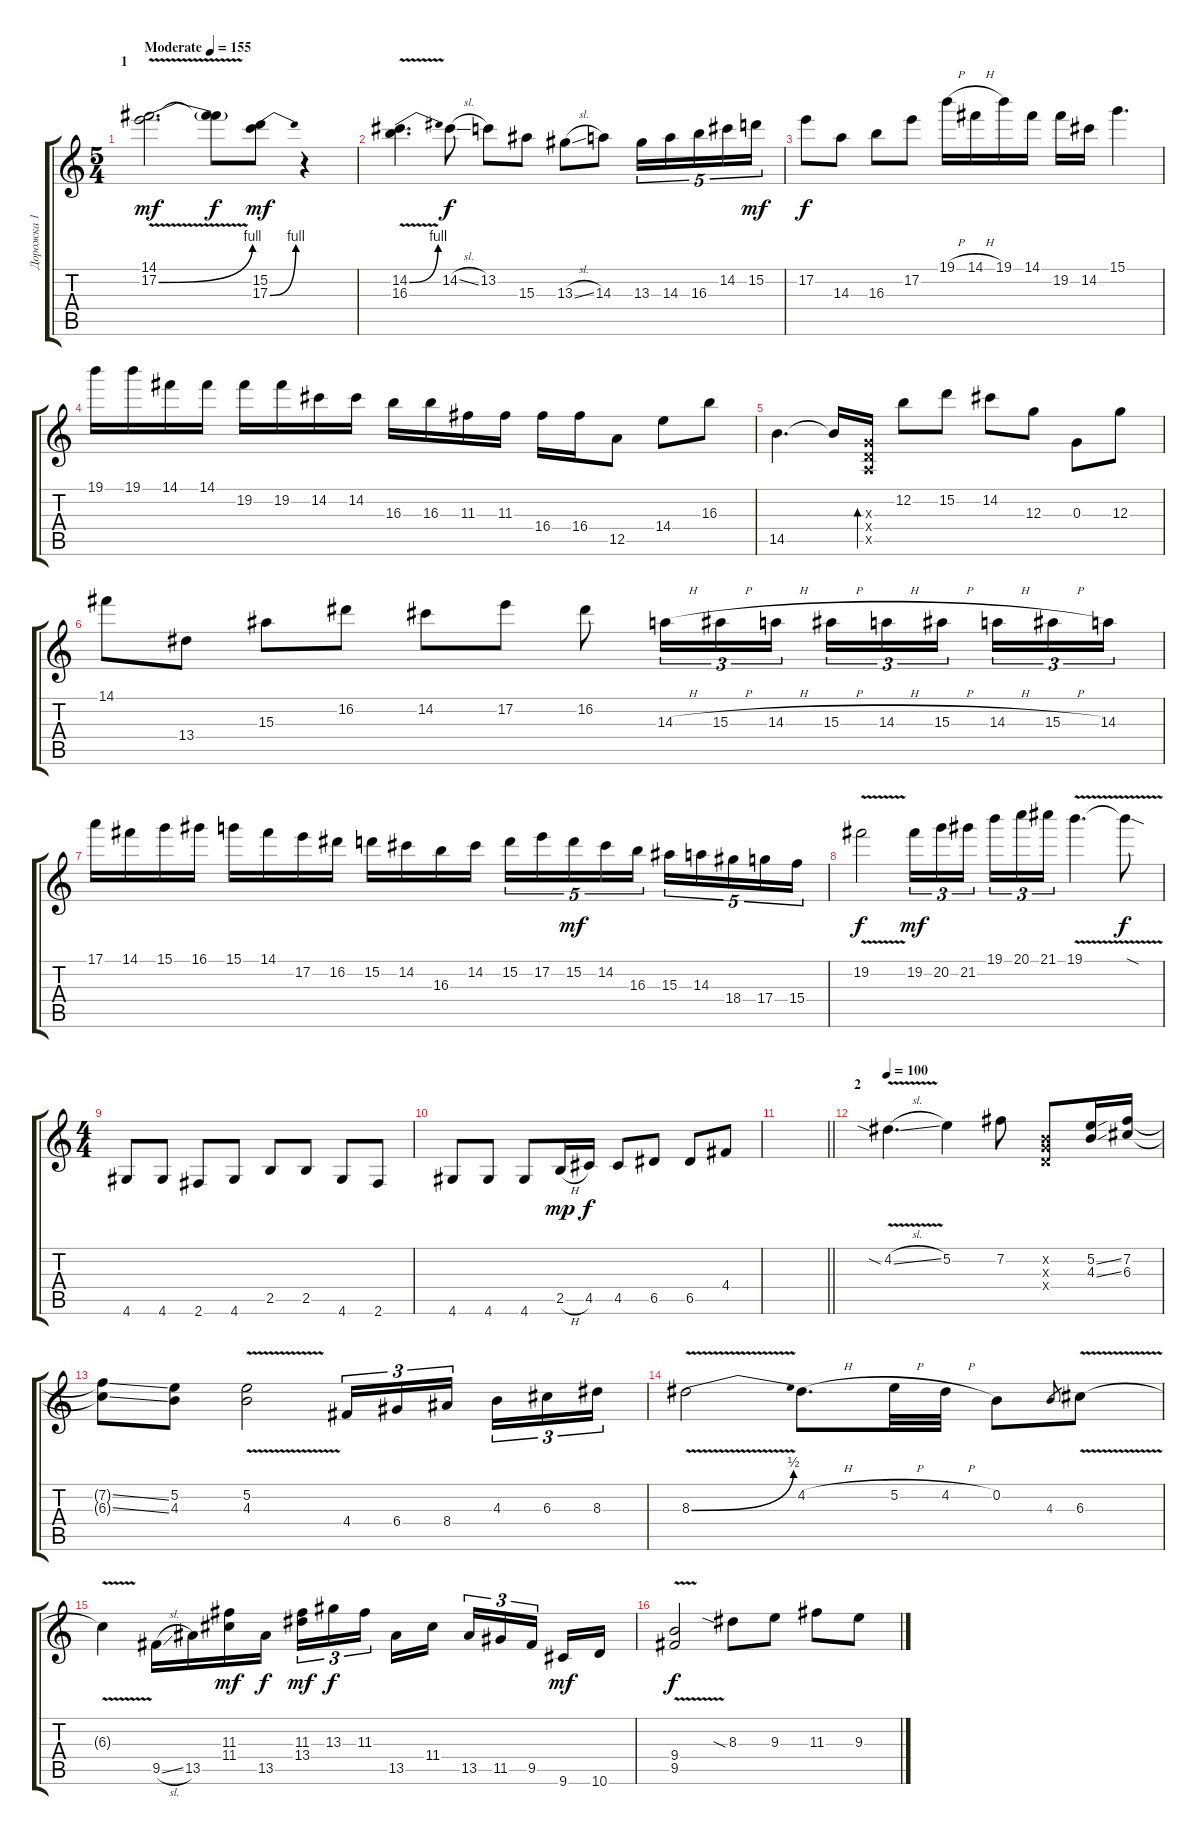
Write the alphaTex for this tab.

\track ("Дорожка 1" "Дорожка 1") {instrument overdrivenguitar}
\staff {score tabs}
\tuning (E4 B3 G3 D3 A2 E2) {hide}
\ts (5 4)
\section ("" "1")
\tempo (155 "Moderate")
\clef g2
\ks c
(14.1{v} 17.2{be (bend 0 0 60 4)}).2{d dy mf instrument overdrivenguitar} (14.1{t} 17.2{t}).8{dy f} (15.2 17.3{be (bend 0 0 60 4)}).8{dy mf} r.4 |
(14.2{be (bend 0 0 60 4)} 16.3{v}).4{d} 14.2{sl}.8{dy f} 13.2.8 15.3.8 13.3{sl}.8 14.3.8 13.3.16{tu (5 4)} 14.3.16{tu (5 4)} 16.3.16{tu (5 4)} 14.2.16{tu (5 4)} 15.2.16{tu (5 4) dy mf} |
17.2.8{dy f} 14.3.8 16.3.8 17.2.8 19.1{h}.16 14.1{h}.16 19.1.16 14.1.16 19.2.16 14.2.16 15.1.4{d} |
19.1.16 19.1.16 14.1.16 14.1.16 19.2.16 19.2.16 14.2.16 14.2.16 16.3.16 16.3.16 11.3.16 11.3.16 16.4.16 16.4.16 12.5.8 14.4.8 16.3.8 |
14.5.4{d} 14.5{t}.16 (0.3{x} 0.4{x} 0.5{x}).16{bd 60} 12.2.8 15.2.8 14.2.8 12.3.8 0.3.8 12.3.8 |
14.1.8 13.4.8 15.3.8 16.2.8 14.2.8 17.2.8 16.2.8 14.3{h}.16{tu (3 2)} 15.3{h}.16{tu (3 2)} 14.3{h}.16{tu (3 2)} 15.3{h}.16{tu (3 2)} 14.3{h}.16{tu (3 2)} 15.3{h}.16{tu (3 2) beam splitsecondary} 14.3{h}.16{tu (3 2)} 15.3{h}.16{tu (3 2)} 14.3.16{tu (3 2)} |
17.1.16 14.1.16 15.1.16 16.1.16 15.1.16 14.1.16 17.2.16 16.2.16 15.2.16 14.2.16 16.3.16 14.2.16 15.2.16{tu (5 4)} 17.2.16{tu (5 4)} 15.2.16{tu (5 4) dy mf} 14.2.16{tu (5 4)} 16.3.16{tu (5 4)} 15.3.16{tu (5 4)} 14.3.16{tu (5 4)} 18.4.16{tu (5 4)} 17.4.16{tu (5 4)} 15.4.16{tu (5 4)} |
19.2{v}.2{dy f} 19.2.16{tu (3 2) dy mf} 20.2.16{tu (3 2)} 21.2.16{tu (3 2) beam splitsecondary} 19.1.16{tu (3 2)} 20.1.16{tu (3 2)} 21.1.16{tu (3 2)} 19.1{v}.4{d} 19.1{sod t}.8{dy f} |
\ts (4 4)
4.6.8 4.6.8 2.6.8 4.6.8 2.5.8 2.5.8 4.6.8 2.6.8 |
4.6.8 4.6.8 4.6.8 2.5{h}.16{dy mp} 4.5.16{dy f} 4.5.8 6.5.8 6.5.8 4.4.8 |
\barLineRight lightlight
|
\section ("" "2")
\tempo 100
4.2{v sia sl}.4{d} 5.2.4 7.2.8 (0.2{x} 0.3{x} 0.4{x}).8 (5.2{ss} 4.3{ss}).16 (7.2 6.3).16 |
(7.2{ss t} 6.3{ss t}).8 (5.2 4.3).8 (5.2{v} 4.3{v}).2 4.4.16{tu (3 2)} 6.4.16{tu (3 2)} 8.4.16{tu (3 2) beam splitsecondary} 4.3.16{tu (3 2)} 6.3.16{tu (3 2)} 8.3.16{tu (3 2)} |
8.3{be (bend 0 0 60 2) v}.2 4.2{h}.8{d} 5.2{h}.32 4.2{h}.32 0.2.8 4.3.8{gr} 6.3{v}.8 |
6.3{v t}.4 9.5{sl}.16 13.5.16 (11.3 11.4).16{dy mf} 13.5.16{dy f} (11.3 13.4).16{tu (3 2) dy mf} 13.3.16{tu (3 2) dy f} 11.3.16{tu (3 2) beam splitsecondary} 13.5.16 11.4.16 13.5.16{tu (3 2)} 11.5.16{tu (3 2)} 9.5.16{tu (3 2) beam splitsecondary} 9.6.16{dy mf} 10.6.16 |
(9.4{v} 9.5{v}).2{dy f} 8.3{sia}.8 9.3.8 11.3.8 9.3.8
